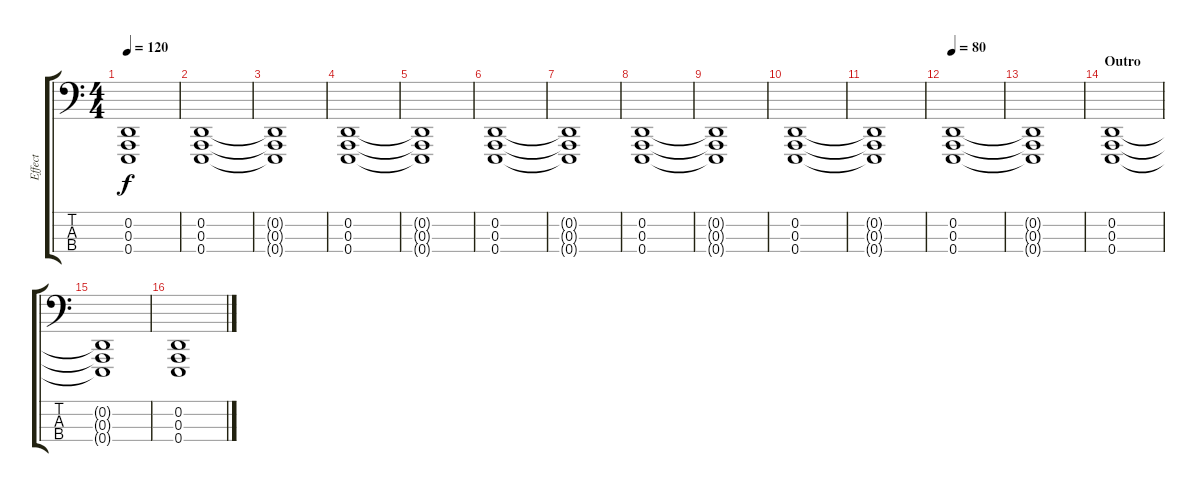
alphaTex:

\track ("Effect" "Effect") {instrument seashore}
\staff {score tabs}
\tuning (G2 D2 A1 E1) {hide}
\ts (4 4)
\tempo 120
\clef f4
\ks c
(0.2{t} 0.3{t} 0.4{t}).1{dy f} |
(0.2 0.3 0.4).1 |
(0.2{t} 0.3{t} 0.4{t}).1 |
(0.2 0.3 0.4).1 |
(0.2{t} 0.3{t} 0.4{t}).1 |
(0.2 0.3 0.4).1 |
(0.2{t} 0.3{t} 0.4{t}).1 |
(0.2 0.3 0.4).1 |
(0.2{t} 0.3{t} 0.4{t}).1 |
(0.2 0.3 0.4).1 |
(0.2{t} 0.3{t} 0.4{t}).1 |
\tempo 80
(0.2 0.3 0.4).1 |
(0.2{t} 0.3{t} 0.4{t}).1 |
\section ("" "Outro")
(0.2 0.3 0.4).1 |
(0.2{t} 0.3{t} 0.4{t}).1 |
(0.2 0.3 0.4).1
